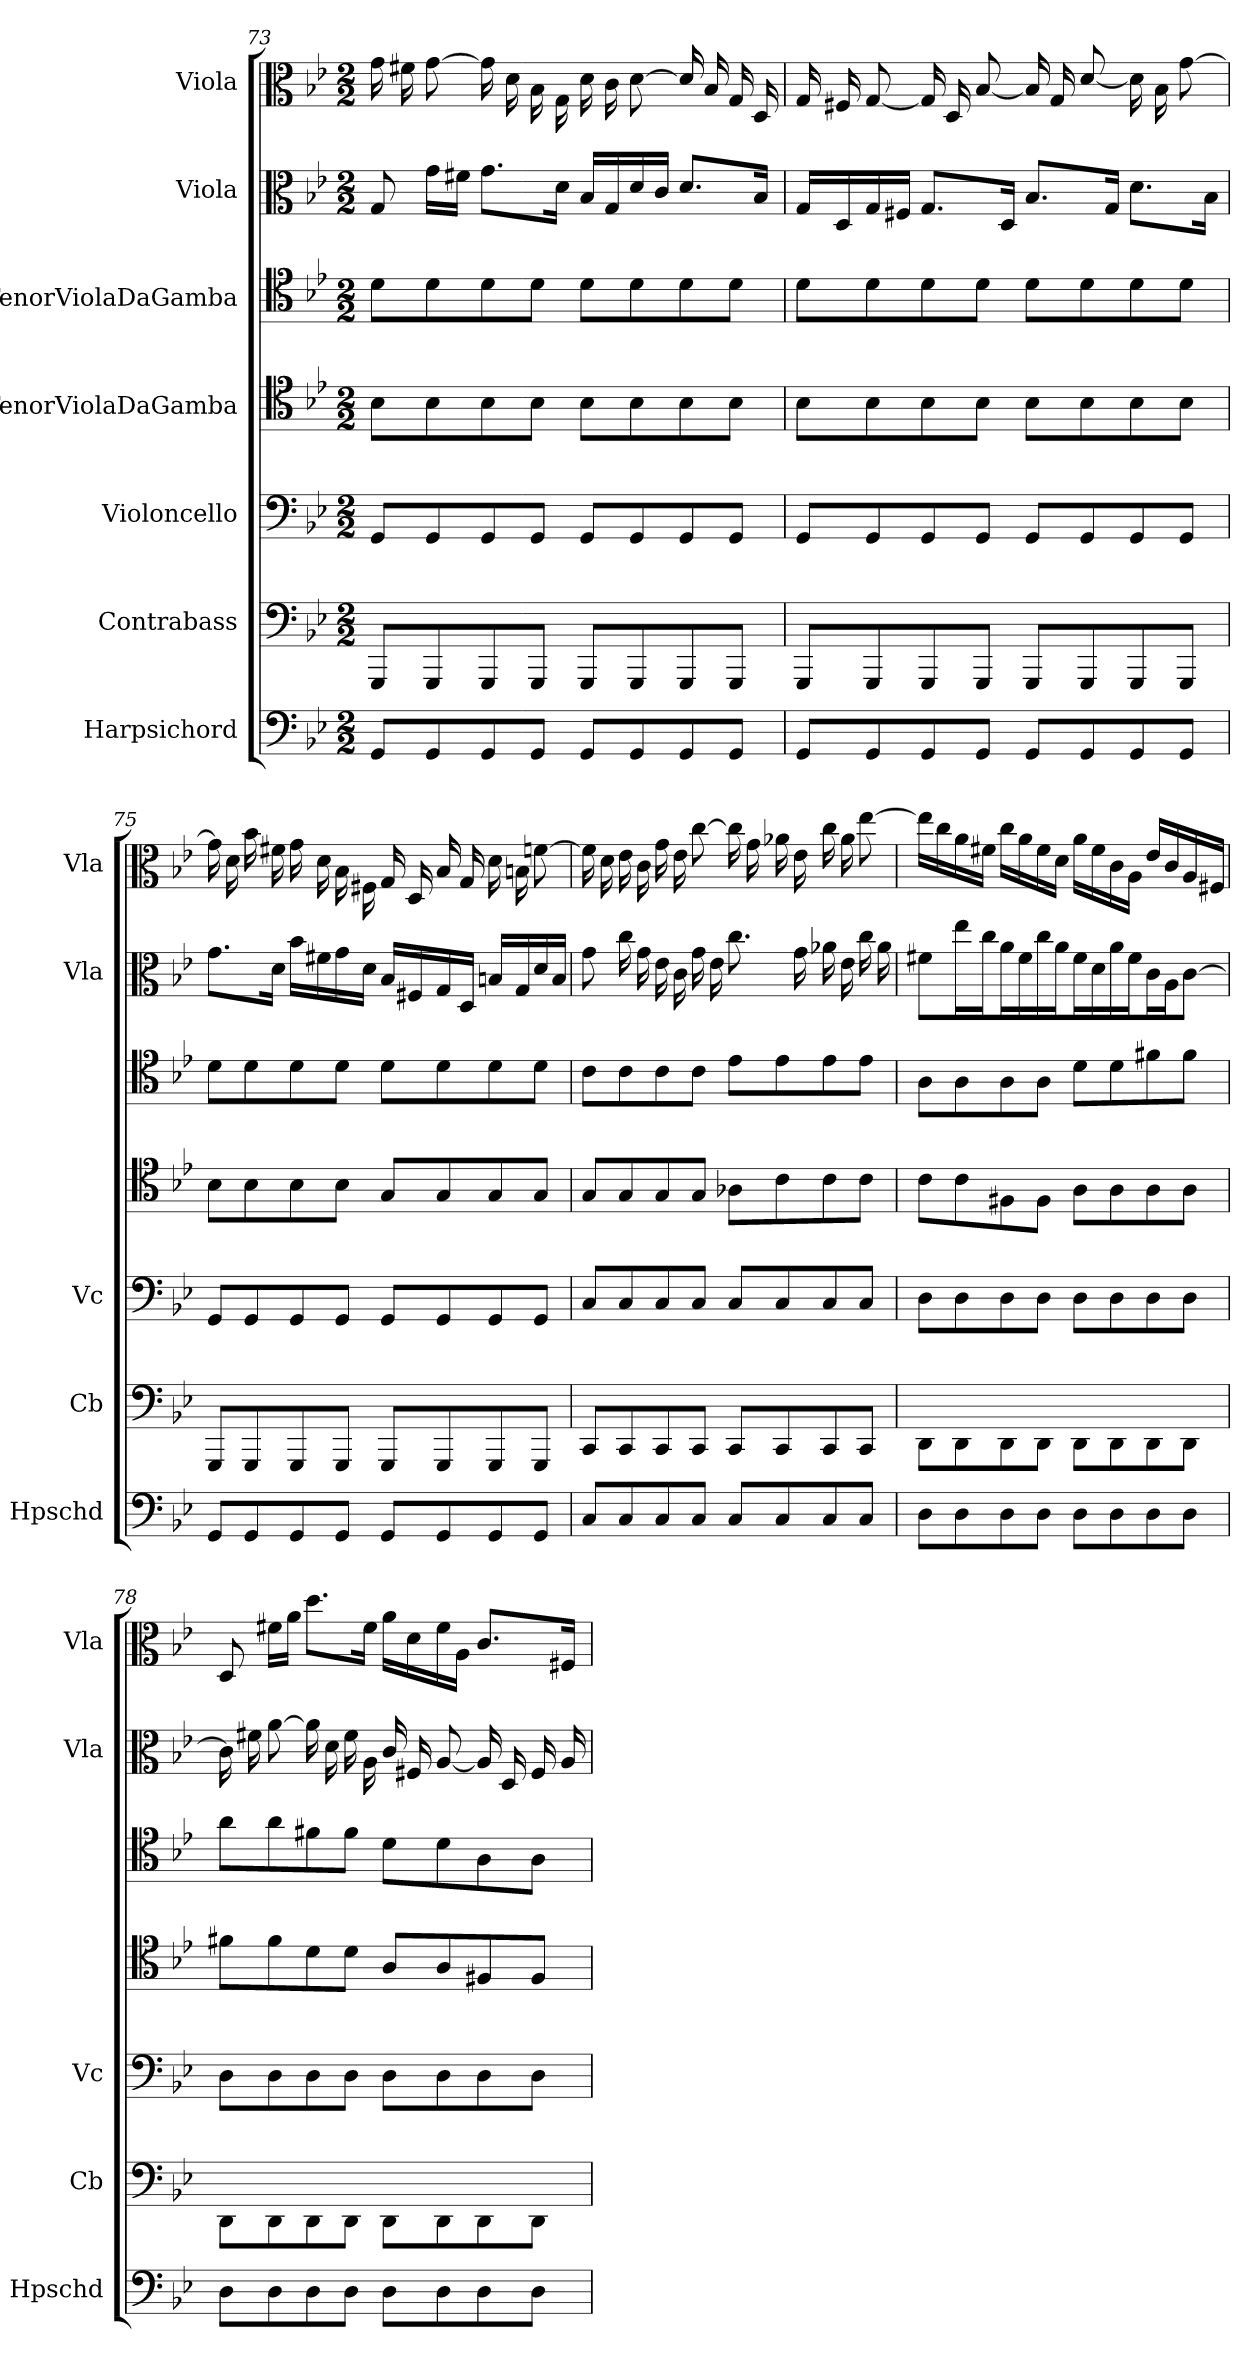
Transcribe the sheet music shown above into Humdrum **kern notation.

**kern	**kern	**kern	**kern	**kern	**kern	**kern
*part7	*part6	*part5	*part4	*part3	*part2	*part1
*staff7	*staff6	*staff5	*staff4	*staff3	*staff2	*staff1
*I"Harpsichord	*I"Contrabass	*I"Violoncello	*I"TenorViolaDaGamba	*I"TenorViolaDaGamba	*I"Viola	*I"Viola
*I'Hpschd	*I'Cb	*I'Vc	*	*	*I'Vla	*I'Vla
*clefF4	*clefF4	*clefF4	*clefC4	*clefC4	*clefC3	*clefC3
*k[b-e-]	*k[b-e-]	*k[b-e-]	*k[b-e-]	*k[b-e-]	*k[b-e-]	*k[b-e-]
*B-:	*B-:	*B-:	*B-:	*B-:	*B-:	*B-:
*M2/2	*M2/2	*M2/2	*M2/2	*M2/2	*M2/2	*M2/2
=73	=73	=73	=73	=73	=73	=73
8GG/L	8GGG/L	8GG/L	8B-\L	8d\L	8G/	16g\
.	.	.	.	.	.	16f#X\
8GG/	8GGG/	8GG/	8B-\	8d\	16g\LL	[8g\
.	.	.	.	.	16f#X\JJ	.
8GG/	8GGG/	8GG/	8B-\	8d\	8.g\L	16g\]
.	.	.	.	.	.	16d\
8GG/J	8GGG/J	8GG/J	8B-\J	8d\J	.	16B-\
.	.	.	.	.	16d\Jk	16G\
8GG/L	8GGG/L	8GG/L	8B-\L	8d\L	16B-/LL	16d\
.	.	.	.	.	16G/	16c\
8GG/	8GGG/	8GG/	8B-\	8d\	16d/	[8d\
.	.	.	.	.	16c/JJ	.
8GG/	8GGG/	8GG/	8B-\	8d\	8.d/L	16d/]
.	.	.	.	.	.	16B-/
8GG/J	8GGG/J	8GG/J	8B-\J	8d\J	.	16G/
.	.	.	.	.	16B-/Jk	16D/
=74	=74	=74	=74	=74	=74	=74
8GG/L	8GGG/L	8GG/L	8B-\L	8d\L	16G/LL	16G/
.	.	.	.	.	16D/	16F#X/
8GG/	8GGG/	8GG/	8B-\	8d\	16G/	[8G/
.	.	.	.	.	16F#X/JJ	.
8GG/	8GGG/	8GG/	8B-\	8d\	8.G/L	16G/]
.	.	.	.	.	.	16D/
8GG/J	8GGG/J	8GG/J	8B-\J	8d\J	.	[8B-/
.	.	.	.	.	16D/Jk	.
8GG/L	8GGG/L	8GG/L	8B-\L	8d\L	8.B-/L	16B-/]
.	.	.	.	.	.	16G/
8GG/	8GGG/	8GG/	8B-\	8d\	.	[8d/
.	.	.	.	.	16G/Jk	.
8GG/	8GGG/	8GG/	8B-\	8d\	8.d\L	16d\]
.	.	.	.	.	.	16B-\
8GG/J	8GGG/J	8GG/J	8B-\J	8d\J	.	[8g\
.	.	.	.	.	16B-\Jk	.
=75	=75	=75	=75	=75	=75	=75
8GG/L	8GGG/L	8GG/L	8B-\L	8d\L	8.g\L	16g\]
.	.	.	.	.	.	16d\
8GG/	8GGG/	8GG/	8B-\	8d\	.	16b-\
.	.	.	.	.	16d\Jk	16f#X\
8GG/	8GGG/	8GG/	8B-\	8d\	16b-\LL	16g\
.	.	.	.	.	16f#X\	16d\
8GG/J	8GGG/J	8GG/J	8B-\J	8d\J	16g\	16B-\
.	.	.	.	.	16d\JJ	16F#X\
8GG/L	8GGG/L	8GG/L	8G/L	8d\L	16B-/LL	16G/
.	.	.	.	.	16F#X/	16D/
8GG/	8GGG/	8GG/	8G/	8d\	16G/	16B-/
.	.	.	.	.	16D/JJ	16G/
8GG/	8GGG/	8GG/	8G/	8d\	16Bn/LL	16d\
.	.	.	.	.	16G/	16Bn\
8GG/J	8GGG/J	8GG/J	8G/J	8d\J	16d/	[8fn\
.	.	.	.	.	16B/JJ	.
=76	=76	=76	=76	=76	=76	=76
8C/L	8CC/L	8C/L	8G/L	8c\L	8g\	16f\]
.	.	.	.	.	.	16d\
8C/	8CC/	8C/	8G/	8c\	16cc\	16e-\
.	.	.	.	.	16g\	16c\
8C/	8CC/	8C/	8G/	8c\	16e-\	16g\
.	.	.	.	.	16c\	16e-\
8C/J	8CC/J	8C/J	8G/J	8c\J	16g\	[8cc\
.	.	.	.	.	16e-\	.
8C/L	8CC/L	8C/L	8A-X\L	8e-\L	8.cc\	16cc\]
.	.	.	.	.	.	16g\
8C/	8CC/	8C/	8c\	8e-\	.	16a-X\
.	.	.	.	.	16g\	16e-\
8C/	8CC/	8C/	8c\	8e-\	16a-X\	16cc\
.	.	.	.	.	16e-\	16a-\
8C/J	8CC/J	8C/J	8c\J	8e-\J	16cc\	[8ee-\
.	.	.	.	.	16a-\	.
=77	=77	=77	=77	=77	=77	=77
8D\L	8DD\L	8D\L	8c\L	8A\L	8f#X\L	16ee-\LL]
.	.	.	.	.	.	16cc\
8D\	8DD\	8D\	8c\	8A\	16ee-\L	16a\
.	.	.	.	.	16cc\J	16f#X\JJ
8D\	8DD\	8D\	8F#X\	8A\	16a\L	16cc\LL
.	.	.	.	.	16f#\	16a\
8D\J	8DD\J	8D\J	8F#\J	8A\J	16cc\	16f#\
.	.	.	.	.	16a\J	16d\JJ
8D\L	8DD\L	8D\L	8A\L	8d\L	16f#\L	16a\LL
.	.	.	.	.	16d\	16f#\
8D\	8DD\	8D\	8A\	8d\	16a\	16c\
.	.	.	.	.	16f#\J	16A\JJ
8D\	8DD\	8D\	8A\	8f#X\	16c/L	16e-/LL
.	.	.	.	.	16A/J	16c/
8D\J	8DD\J	8D\J	8A\J	8f#\J	[8c/J	16A/
.	.	.	.	.	.	16F#X/JJ
=78	=78	=78	=78	=78	=78	=78
8D\L	8DD\L	8D\L	8f#X\L	8a\L	16c\]	8D/
.	.	.	.	.	16f#X\	.
8D\	8DD\	8D\	8f#\	8a\	[8a\	16f#X\LL
.	.	.	.	.	.	16a\JJ
8D\	8DD\	8D\	8d\	8f#X\	16a\]	8.dd\L
.	.	.	.	.	16d\	.
8D\J	8DD\J	8D\J	8d\J	8f#\J	16f#\	.
.	.	.	.	.	16A\	16f#\Jk
8D\L	8DD\L	8D\L	8A/L	8d\L	16c/	16a\LL
.	.	.	.	.	16F#X/	16d\
8D\	8DD\	8D\	8A/	8d\	[8A/	16f#\
.	.	.	.	.	.	16A\JJ
8D\	8DD\	8D\	8F#X/	8A\	16A/]	8.c/L
.	.	.	.	.	16D/	.
8D\J	8DD\J	8D\J	8F#/J	8A\J	16F#/	.
.	.	.	.	.	16A/	16F#X/Jk
=	=	=	=	=	=	=
*-	*-	*-	*-	*-	*-	*-
